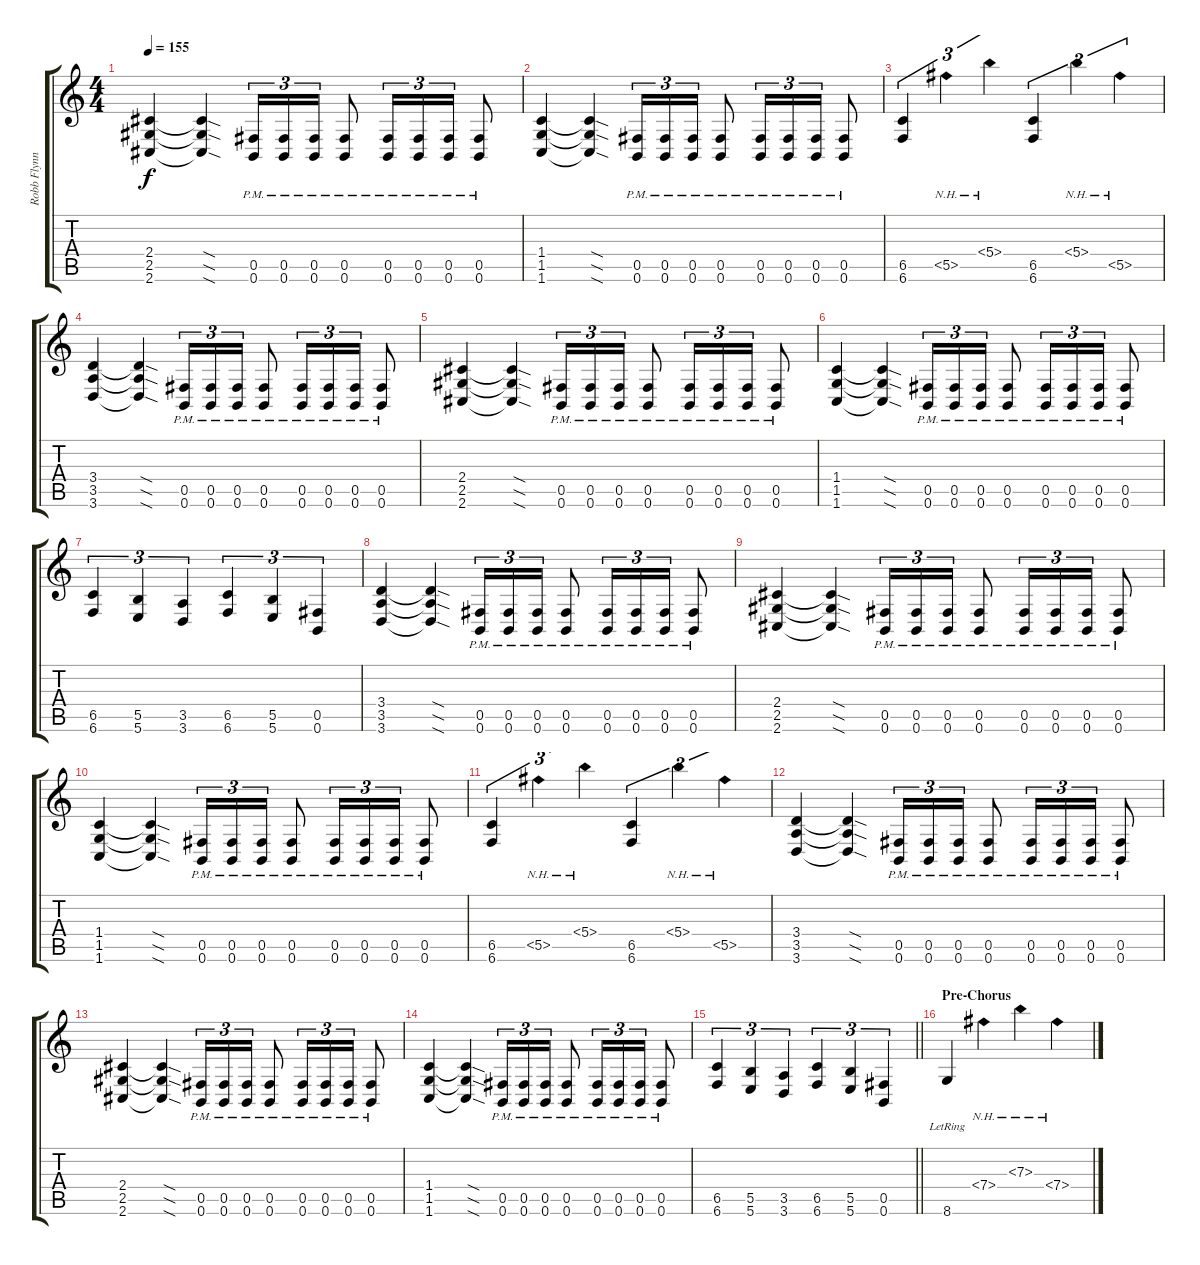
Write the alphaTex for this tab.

\track ("Robb Flynn (Rhythm guitar)" "Robb Flynn") {instrument acousticguitarsteel}
\staff {score tabs}
\tuning (B3 Ab3 E3 B2 Gb2 B1) {hide}
\ts (4 4)
\tempo 155
\clef g2
\ks c
(2.4 2.5 2.6).4{dy f} (2.4{sod t} 2.5{sod t} 2.6{sod t}).4 (0.5{pm} 0.6{pm}).16{tu (3 2)} (0.5{pm} 0.6{pm}).16{tu (3 2)} (0.5{pm} 0.6{pm}).16{tu (3 2)} (0.5{pm} 0.6{pm}).8 (0.5{pm} 0.6{pm}).16{tu (3 2)} (0.5{pm} 0.6{pm}).16{tu (3 2)} (0.5{pm} 0.6{pm}).16{tu (3 2)} (0.5{pm} 0.6{pm}).8 |
(1.4 1.5 1.6).4 (1.4{sod t} 1.5{sod t} 1.6{sod t}).4 (0.5{pm} 0.6{pm}).16{tu (3 2)} (0.5{pm} 0.6{pm}).16{tu (3 2)} (0.5{pm} 0.6{pm}).16{tu (3 2)} (0.5{pm} 0.6{pm}).8 (0.5{pm} 0.6{pm}).16{tu (3 2)} (0.5{pm} 0.6{pm}).16{tu (3 2)} (0.5{pm} 0.6{pm}).16{tu (3 2)} (0.5{pm} 0.6{pm}).8 |
(6.5 6.6).4{tu (3 2)} 5.5{nh}.4{tu (3 2)} 5.4{nh}.4{tu (3 2)} (6.5 6.6).4{tu (3 2)} 5.4{nh}.4{tu (3 2)} 5.5{nh}.4{tu (3 2)} |
(3.4 3.5 3.6).4 (3.4{sod t} 3.5{sod t} 3.6{sod t}).4 (0.5{pm} 0.6{pm}).16{tu (3 2)} (0.5{pm} 0.6{pm}).16{tu (3 2)} (0.5{pm} 0.6{pm}).16{tu (3 2)} (0.5{pm} 0.6{pm}).8 (0.5{pm} 0.6{pm}).16{tu (3 2)} (0.5{pm} 0.6{pm}).16{tu (3 2)} (0.5{pm} 0.6{pm}).16{tu (3 2)} (0.5{pm} 0.6{pm}).8 |
(2.4 2.5 2.6).4 (2.4{sod t} 2.5{sod t} 2.6{sod t}).4 (0.5{pm} 0.6{pm}).16{tu (3 2)} (0.5{pm} 0.6{pm}).16{tu (3 2)} (0.5{pm} 0.6{pm}).16{tu (3 2)} (0.5{pm} 0.6{pm}).8 (0.5{pm} 0.6{pm}).16{tu (3 2)} (0.5{pm} 0.6{pm}).16{tu (3 2)} (0.5{pm} 0.6{pm}).16{tu (3 2)} (0.5{pm} 0.6{pm}).8 |
(1.4 1.5 1.6).4 (1.4{sod t} 1.5{sod t} 1.6{sod t}).4 (0.5{pm} 0.6{pm}).16{tu (3 2)} (0.5{pm} 0.6{pm}).16{tu (3 2)} (0.5{pm} 0.6{pm}).16{tu (3 2)} (0.5{pm} 0.6{pm}).8 (0.5{pm} 0.6{pm}).16{tu (3 2)} (0.5{pm} 0.6{pm}).16{tu (3 2)} (0.5{pm} 0.6{pm}).16{tu (3 2)} (0.5{pm} 0.6{pm}).8 |
(6.5 6.6).4{tu (3 2)} (5.5 5.6).4{tu (3 2)} (3.5 3.6).4{tu (3 2)} (6.5 6.6).4{tu (3 2)} (5.5 5.6).4{tu (3 2)} (0.5 0.6).4{tu (3 2)} |
(3.4 3.5 3.6).4 (3.4{sod t} 3.5{sod t} 3.6{sod t}).4 (0.5{pm} 0.6{pm}).16{tu (3 2)} (0.5{pm} 0.6{pm}).16{tu (3 2)} (0.5{pm} 0.6{pm}).16{tu (3 2)} (0.5{pm} 0.6{pm}).8 (0.5{pm} 0.6{pm}).16{tu (3 2)} (0.5{pm} 0.6{pm}).16{tu (3 2)} (0.5{pm} 0.6{pm}).16{tu (3 2)} (0.5{pm} 0.6{pm}).8 |
(2.4 2.5 2.6).4 (2.4{sod t} 2.5{sod t} 2.6{sod t}).4 (0.5{pm} 0.6{pm}).16{tu (3 2)} (0.5{pm} 0.6{pm}).16{tu (3 2)} (0.5{pm} 0.6{pm}).16{tu (3 2)} (0.5{pm} 0.6{pm}).8 (0.5{pm} 0.6{pm}).16{tu (3 2)} (0.5{pm} 0.6{pm}).16{tu (3 2)} (0.5{pm} 0.6{pm}).16{tu (3 2)} (0.5{pm} 0.6{pm}).8 |
(1.4 1.5 1.6).4 (1.4{sod t} 1.5{sod t} 1.6{sod t}).4 (0.5{pm} 0.6{pm}).16{tu (3 2)} (0.5{pm} 0.6{pm}).16{tu (3 2)} (0.5{pm} 0.6{pm}).16{tu (3 2)} (0.5{pm} 0.6{pm}).8 (0.5{pm} 0.6{pm}).16{tu (3 2)} (0.5{pm} 0.6{pm}).16{tu (3 2)} (0.5{pm} 0.6{pm}).16{tu (3 2)} (0.5{pm} 0.6{pm}).8 |
(6.5 6.6).4{tu (3 2)} 5.5{nh}.4{tu (3 2)} 5.4{nh}.4{tu (3 2)} (6.5 6.6).4{tu (3 2)} 5.4{nh}.4{tu (3 2)} 5.5{nh}.4{tu (3 2)} |
(3.4 3.5 3.6).4 (3.4{sod t} 3.5{sod t} 3.6{sod t}).4 (0.5{pm} 0.6{pm}).16{tu (3 2)} (0.5{pm} 0.6{pm}).16{tu (3 2)} (0.5{pm} 0.6{pm}).16{tu (3 2)} (0.5{pm} 0.6{pm}).8 (0.5{pm} 0.6{pm}).16{tu (3 2)} (0.5{pm} 0.6{pm}).16{tu (3 2)} (0.5{pm} 0.6{pm}).16{tu (3 2)} (0.5{pm} 0.6{pm}).8 |
(2.4 2.5 2.6).4 (2.4{sod t} 2.5{sod t} 2.6{sod t}).4 (0.5{pm} 0.6{pm}).16{tu (3 2)} (0.5{pm} 0.6{pm}).16{tu (3 2)} (0.5{pm} 0.6{pm}).16{tu (3 2)} (0.5{pm} 0.6{pm}).8 (0.5{pm} 0.6{pm}).16{tu (3 2)} (0.5{pm} 0.6{pm}).16{tu (3 2)} (0.5{pm} 0.6{pm}).16{tu (3 2)} (0.5{pm} 0.6{pm}).8 |
(1.4 1.5 1.6).4 (1.4{sod t} 1.5{sod t} 1.6{sod t}).4 (0.5{pm} 0.6{pm}).16{tu (3 2)} (0.5{pm} 0.6{pm}).16{tu (3 2)} (0.5{pm} 0.6{pm}).16{tu (3 2)} (0.5{pm} 0.6{pm}).8 (0.5{pm} 0.6{pm}).16{tu (3 2)} (0.5{pm} 0.6{pm}).16{tu (3 2)} (0.5{pm} 0.6{pm}).16{tu (3 2)} (0.5{pm} 0.6{pm}).8 |
\barLineRight lightlight
(6.5 6.6).4{tu (3 2)} (5.5 5.6).4{tu (3 2)} (3.5 3.6).4{tu (3 2)} (6.5 6.6).4{tu (3 2)} (5.5 5.6).4{tu (3 2)} (0.5 0.6).4{tu (3 2)} |
\section ("" "Pre-Chorus")
8.6{lr}.4{instrument acousticguitarsteel} 7.4{nh}.4 7.3{nh}.4 7.4{nh}.4
